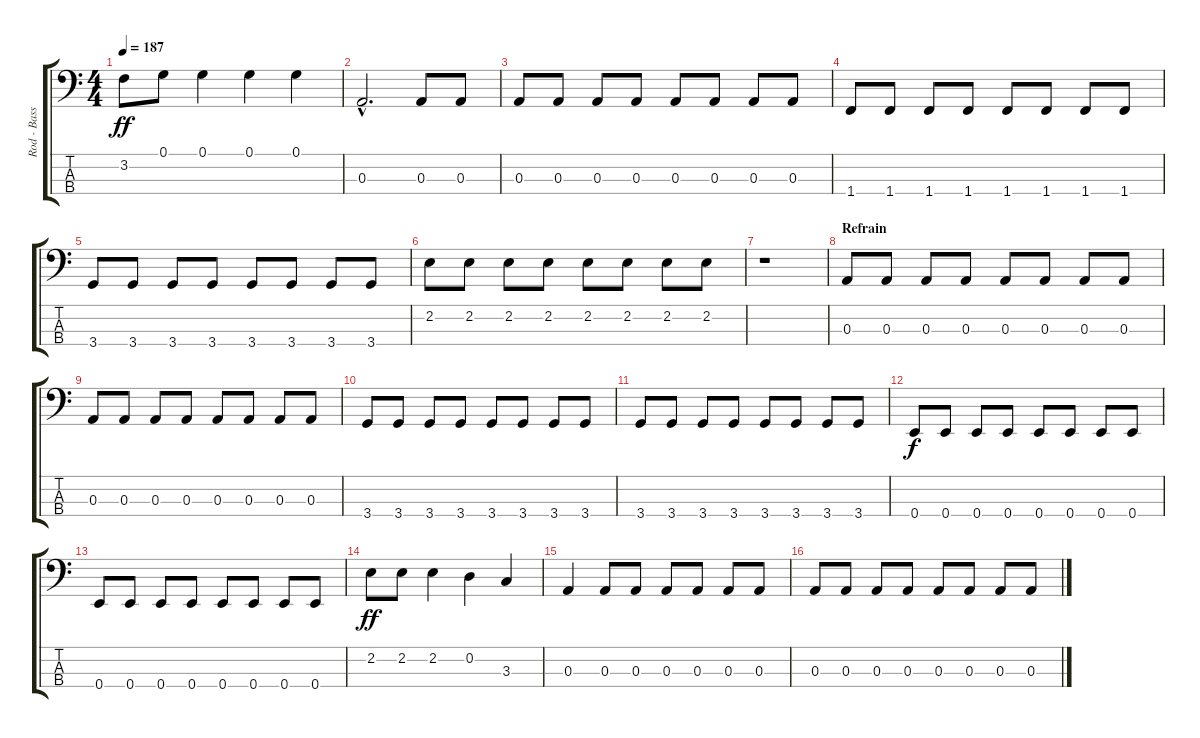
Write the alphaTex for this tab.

\track ("Rod - Bass" "Rod - Bass") {instrument electricbassfinger}
\staff {score tabs}
\tuning (G2 D2 A1 E1) {hide}
\ts (4 4)
\tempo 187
\clef f4
\ks c
3.2.8{dy ff} 0.1.8 0.1.4 0.1.4 0.1.4 |
0.3{hac}.2{d} 0.3.8 0.3.8 |
0.3.8 0.3.8 0.3.8 0.3.8 0.3.8 0.3.8 0.3.8 0.3.8 |
1.4.8 1.4.8 1.4.8 1.4.8 1.4.8 1.4.8 1.4.8 1.4.8 |
3.4.8 3.4.8 3.4.8 3.4.8 3.4.8 3.4.8 3.4.8 3.4.8 |
2.2.8 2.2.8 2.2.8 2.2.8 2.2.8 2.2.8 2.2.8 2.2.8 |
r.1 |
\section ("" "Refrain")
0.3.8 0.3.8 0.3.8 0.3.8 0.3.8 0.3.8 0.3.8 0.3.8 |
0.3.8 0.3.8 0.3.8 0.3.8 0.3.8 0.3.8 0.3.8 0.3.8 |
3.4.8 3.4.8 3.4.8 3.4.8 3.4.8 3.4.8 3.4.8 3.4.8 |
3.4.8 3.4.8 3.4.8 3.4.8 3.4.8 3.4.8 3.4.8 3.4.8 |
0.4.8{dy f} 0.4.8 0.4.8 0.4.8 0.4.8 0.4.8 0.4.8 0.4.8 |
0.4.8 0.4.8 0.4.8 0.4.8 0.4.8 0.4.8 0.4.8 0.4.8 |
2.2.8{dy ff} 2.2.8 2.2.4 0.2.4 3.3.4 |
0.3.4 0.3.8 0.3.8 0.3.8 0.3.8 0.3.8 0.3.8 |
0.3.8 0.3.8 0.3.8 0.3.8 0.3.8 0.3.8 0.3.8 0.3.8
